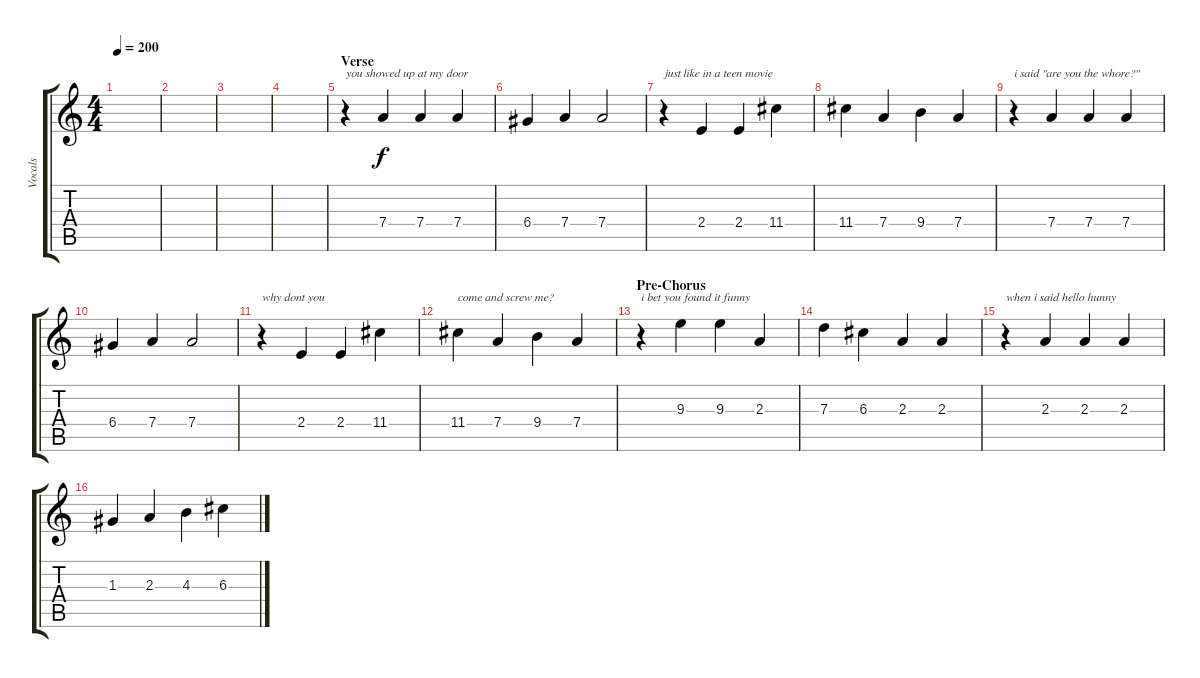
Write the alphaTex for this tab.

\track ("Vocals" "Vocals") {instrument distortionguitar}
\staff {score tabs}
\tuning (E4 B3 G3 D3 A2 E2) {hide}
\ts (4 4)
\tempo 200
\clef g2
\ks c
|
|
|
|
\section ("" "Verse")
r.4{txt "you showed up at my door"} 7.4.4 7.4.4 7.4.4 |
6.4.4 7.4.4 7.4.2 |
r.4{txt "just like in a teen movie"} 2.4.4 2.4.4 11.4.4 |
11.4.4 7.4.4 9.4.4 7.4.4 |
r.4{txt "i said \"are you the whore?\""} 7.4.4 7.4.4 7.4.4 |
6.4.4 7.4.4 7.4.2 |
r.4{txt "why dont you"} 2.4.4 2.4.4 11.4.4 |
11.4.4{txt "come and screw me?"} 7.4.4 9.4.4 7.4.4 |
\section ("" "Pre-Chorus")
r.4{txt "i bet you found it funny"} 9.3.4 9.3.4 2.3.4 |
7.3.4 6.3.4 2.3.4 2.3.4 |
r.4{txt "when i said hello hunny"} 2.3.4 2.3.4 2.3.4 |
1.3.4 2.3.4 4.3.4 6.3.4
